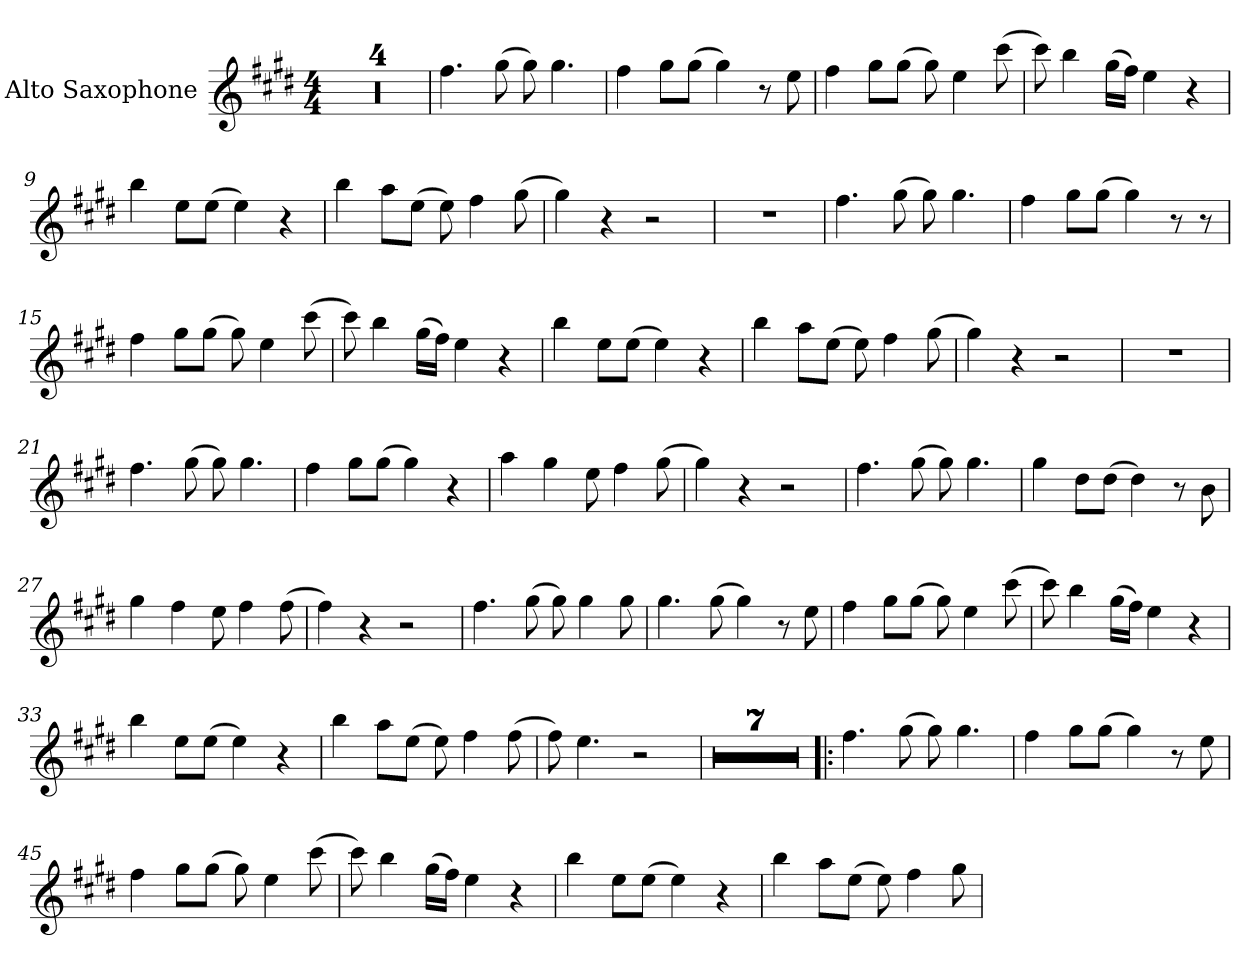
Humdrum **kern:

**kern
*part1
*staff1
*I"Alto Saxophone
*I'A. Sax.
*clefG2
*ITrd5c9
*k[f#]
*G:
*M4/4
=1
1r
=2
1r
=3
1r
=4
1r
=5
4.a\
(8b\
8b\)
4.b\
=6
4a\
8b\L
(8b\J
4b\)
8r
8g\
=7
4a\
8b\L
(8b\J
8b\)
4g\
(8ee\
=8
8ee\)
4dd\
(16b\LL
16a\JJ)
4g\
4r
!!LO:LB:g=z
=9
4dd\
8g\L
(8g\J
4g\)
4r
=10
4dd\
8cc\L
(8g\J
8g\)
4a\
(8b\
=11
4b\)
4r
2r
=12
1r
=13
4.a\
(8b\
8b\)
4.b\
=14
4a\
8b\L
(8b\J
4b\)
8r
8r
=15
4a\
8b\L
(8b\J
8b\)
4g\
(8ee\
!!LO:LB:g=z
=16
8ee\)
4dd\
(16b\LL
16a\JJ)
4g\
4r
=17
4dd\
8g\L
(8g\J
4g\)
4r
=18
4dd\
8cc\L
(8g\J
8g\)
4a\
(8b\
=19
4b\)
4r
2r
=20
1r
=21
4.a\
(8b\
8b\)
4.b\
=22
4a\
8b\L
(8b\J
4b\)
4r
!!LO:LB:g=z
=23
4cc\
4b\
8g\
4a\
(8b\
=24
4b\)
4r
2r
=25
4.a\
(8b\
8b\)
4.b\
=26
4b\
8f#\L
(8f#\J
4f#\)
8r
8d\
=27
4b\
4a\
8g\
4a\
(8a\
=28
4a\)
4r
2r
=29
4.a\
(8b\
8b\)
4b\
8b\
!!LO:LB:g=z
=30
4.b\
(8b\
4b\)
8r
8g\
=31
4a\
8b\L
(8b\J
8b\)
4g\
(8ee\
=32
8ee\)
4dd\
(16b\LL
16a\JJ)
4g\
4r
=33
4dd\
8g\L
(8g\J
4g\)
4r
=34
4dd\
8cc\L
(8g\J
8g\)
4a\
(8a\
=35
8a\)
4.g\
2r
=36
1r
!!LO:LB:g=z
=37
1r
=38
1r
=39
1r
=40
1r
=41
1r
=42
1r
=43!|:
4.a\
(8b\
8b\)
4.b\
=44
4a\
8b\L
(8b\J
4b\)
8r
8g\
=45
4a\
8b\L
(8b\J
8b\)
4g\
(8ee\
=46
8ee\)
4dd\
(16b\LL
16a\JJ)
4g\
4r
!!LO:LB:g=z
=47
4dd\
8g\L
(8g\J
4g\)
4r
=48
4dd\
8cc\L
(8g\J
8g\)
4a\
8b\
=
*-
